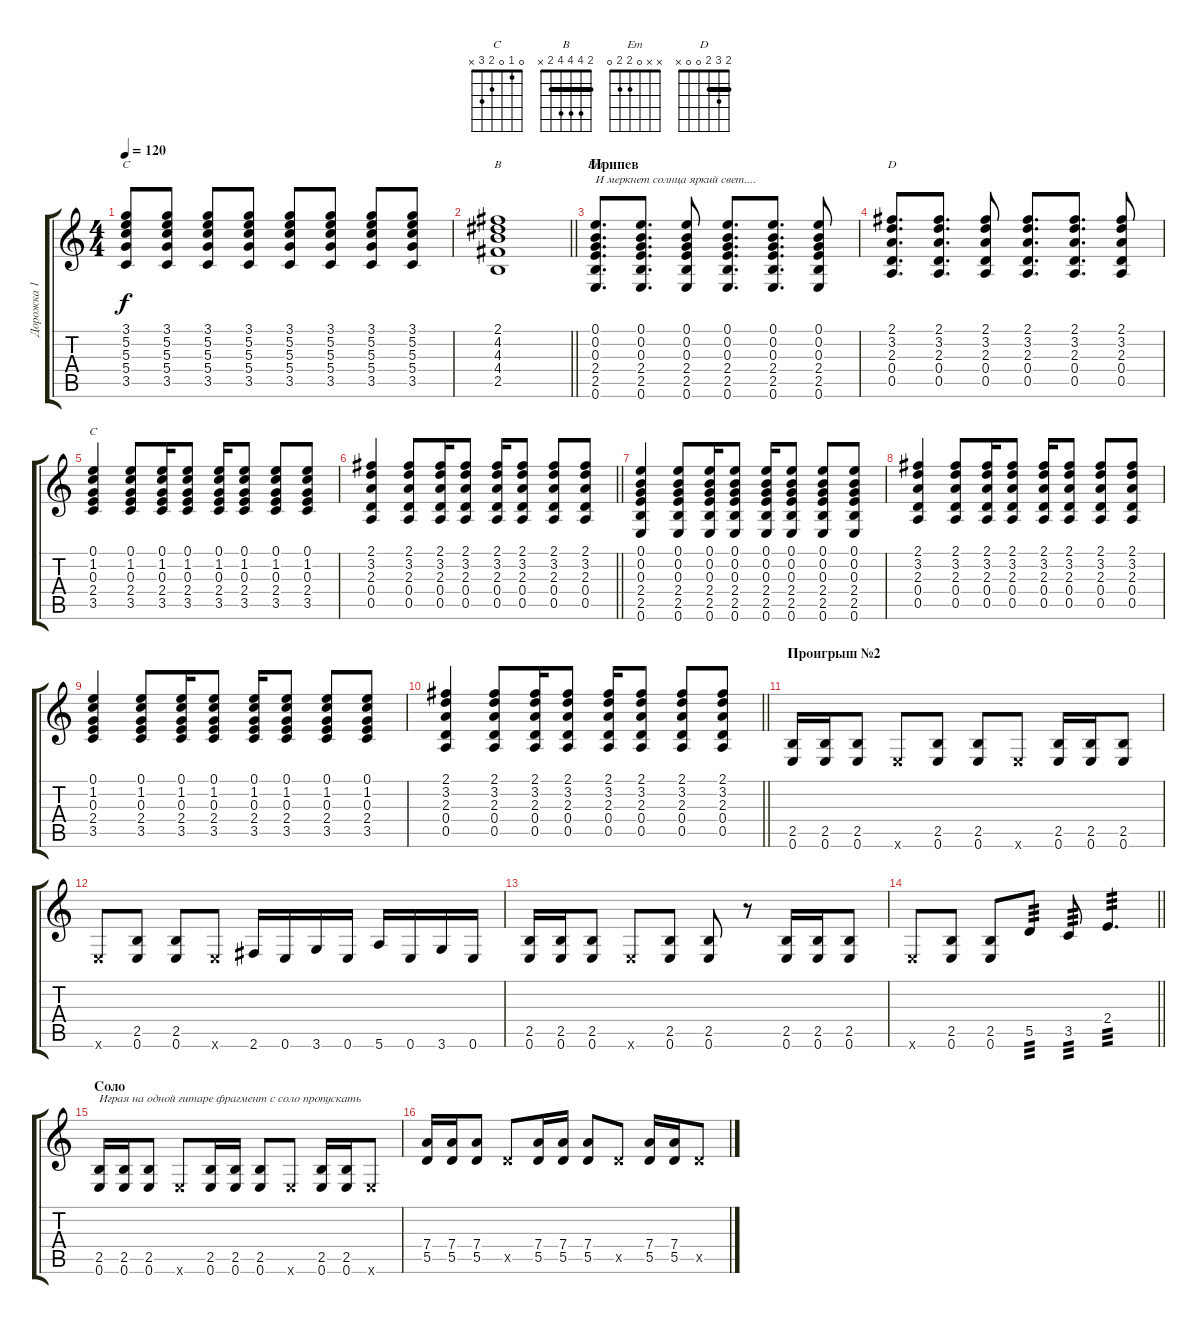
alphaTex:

\track ("Дорожка 1" "Дорожка 1") {instrument acousticguitarsteel}
\staff {score tabs}
\tuning (E4 B3 G3 D3 A2 E2) {hide}
\chord ("C" 3 5 5 5 3 x) {barre 3}
\chord ("B" 2 4 4 4 2 x) {barre 2}
\chord ("Em" x x 0 2 2 0)
\chord ("D" 2 3 2 0 0 x) {barre 2}
\chord ("C" 0 1 0 2 3 x)
\ts (4 4)
\tempo 120
\clef g2
\ks c
(3.1 5.2 5.3 5.4 3.5).8{ch "C" dy f} (3.1 5.2 5.3 5.4 3.5).8 (3.1 5.2 5.3 5.4 3.5).8 (3.1 5.2 5.3 5.4 3.5).8 (3.1 5.2 5.3 5.4 3.5).8 (3.1 5.2 5.3 5.4 3.5).8 (3.1 5.2 5.3 5.4 3.5).8 (3.1 5.2 5.3 5.4 3.5).8 |
\barLineRight lightlight
(2.1 4.2 4.3 4.4 2.5).1{ch "B"} |
\section ("" "Припев")
(0.1 0.2 0.3 2.4 2.5 0.6).8{d ch "Em" txt "И меркнет солнца яркий свет...."} (0.1 0.2 0.3 2.4 2.5 0.6).8{d} (0.1 0.2 0.3 2.4 2.5 0.6).8 (0.1 0.2 0.3 2.4 2.5 0.6).8{d} (0.1 0.2 0.3 2.4 2.5 0.6).8{d} (0.1 0.2 0.3 2.4 2.5 0.6).8 |
(2.1 3.2 2.3 0.4 0.5).8{d ch "D"} (2.1 3.2 2.3 0.4 0.5).8{d} (2.1 3.2 2.3 0.4 0.5).8 (2.1 3.2 2.3 0.4 0.5).8{d} (2.1 3.2 2.3 0.4 0.5).8{d} (2.1 3.2 2.3 0.4 0.5).8 |
(0.1 1.2 0.3 2.4 3.5).4{ch "C"} (0.1 1.2 0.3 2.4 3.5).8 (0.1 1.2 0.3 2.4 3.5).16 (0.1 1.2 0.3 2.4 3.5).8 (0.1 1.2 0.3 2.4 3.5).16 (0.1 1.2 0.3 2.4 3.5).8 (0.1 1.2 0.3 2.4 3.5).8 (0.1 1.2 0.3 2.4 3.5).8 |
\barLineRight lightlight
(2.1 3.2 2.3 0.4 0.5).4 (2.1 3.2 2.3 0.4 0.5).8 (2.1 3.2 2.3 0.4 0.5).16 (2.1 3.2 2.3 0.4 0.5).8 (2.1 3.2 2.3 0.4 0.5).16 (2.1 3.2 2.3 0.4 0.5).8 (2.1 3.2 2.3 0.4 0.5).8 (2.1 3.2 2.3 0.4 0.5).8 |
(0.1 0.2 0.3 2.4 2.5 0.6).4 (0.1 0.2 0.3 2.4 2.5 0.6).8 (0.1 0.2 0.3 2.4 2.5 0.6).16 (0.1 0.2 0.3 2.4 2.5 0.6).8 (0.1 0.2 0.3 2.4 2.5 0.6).16 (0.1 0.2 0.3 2.4 2.5 0.6).8 (0.1 0.2 0.3 2.4 2.5 0.6).8 (0.1 0.2 0.3 2.4 2.5 0.6).8 |
(2.1 3.2 2.3 0.4 0.5).4 (2.1 3.2 2.3 0.4 0.5).8 (2.1 3.2 2.3 0.4 0.5).16 (2.1 3.2 2.3 0.4 0.5).8 (2.1 3.2 2.3 0.4 0.5).16 (2.1 3.2 2.3 0.4 0.5).8 (2.1 3.2 2.3 0.4 0.5).8 (2.1 3.2 2.3 0.4 0.5).8 |
(0.1 1.2 0.3 2.4 3.5).4 (0.1 1.2 0.3 2.4 3.5).8 (0.1 1.2 0.3 2.4 3.5).16 (0.1 1.2 0.3 2.4 3.5).8 (0.1 1.2 0.3 2.4 3.5).16 (0.1 1.2 0.3 2.4 3.5).8 (0.1 1.2 0.3 2.4 3.5).8 (0.1 1.2 0.3 2.4 3.5).8 |
\barLineRight lightlight
(2.1 3.2 2.3 0.4 0.5).4 (2.1 3.2 2.3 0.4 0.5).8 (2.1 3.2 2.3 0.4 0.5).16 (2.1 3.2 2.3 0.4 0.5).8 (2.1 3.2 2.3 0.4 0.5).16 (2.1 3.2 2.3 0.4 0.5).8 (2.1 3.2 2.3 0.4 0.5).8 (2.1 3.2 2.3 0.4 0.5).8 |
\section ("" "Проигрыш №2")
(2.5 0.6).16 (2.5 0.6).16 (2.5 0.6).8 0.6{x}.8 (2.5 0.6).8 (2.5 0.6).8 0.6{x}.8 (2.5 0.6).16 (2.5 0.6).16 (2.5 0.6).8 |
0.6{x}.8 (2.5 0.6).8 (2.5 0.6).8 0.6{x}.8 2.6.16 0.6.16 3.6.16 0.6.16 5.6.16 0.6.16 3.6.16 0.6.16 |
(2.5 0.6).16 (2.5 0.6).16 (2.5 0.6).8 0.6{x}.8 (2.5 0.6).8 (2.5 0.6).8 r.8 (2.5 0.6).16 (2.5 0.6).16 (2.5 0.6).8 |
\barLineRight lightlight
0.6{x}.8 (2.5 0.6).8 (2.5 0.6).8 5.5.8{tp 3} 3.5.8{tp 3} 2.4.4{d tp 3} |
\section ("" "Соло")
(2.5 0.6).16{txt "Играя на одной гитаре фрагмент с соло пропускать"} (2.5 0.6).16 (2.5 0.6).8 0.6{x}.8 (2.5 0.6).16 (2.5 0.6).16 (2.5 0.6).8 0.6{x}.8 (2.5 0.6).16 (2.5 0.6).16 0.6{x}.8 |
(7.4 5.5).16 (7.4 5.5).16 (7.4 5.5).8 5.5{x}.8 (7.4 5.5).16 (7.4 5.5).16 (7.4 5.5).8 5.5{x}.8 (7.4 5.5).16 (7.4 5.5).16 5.5{x}.8
